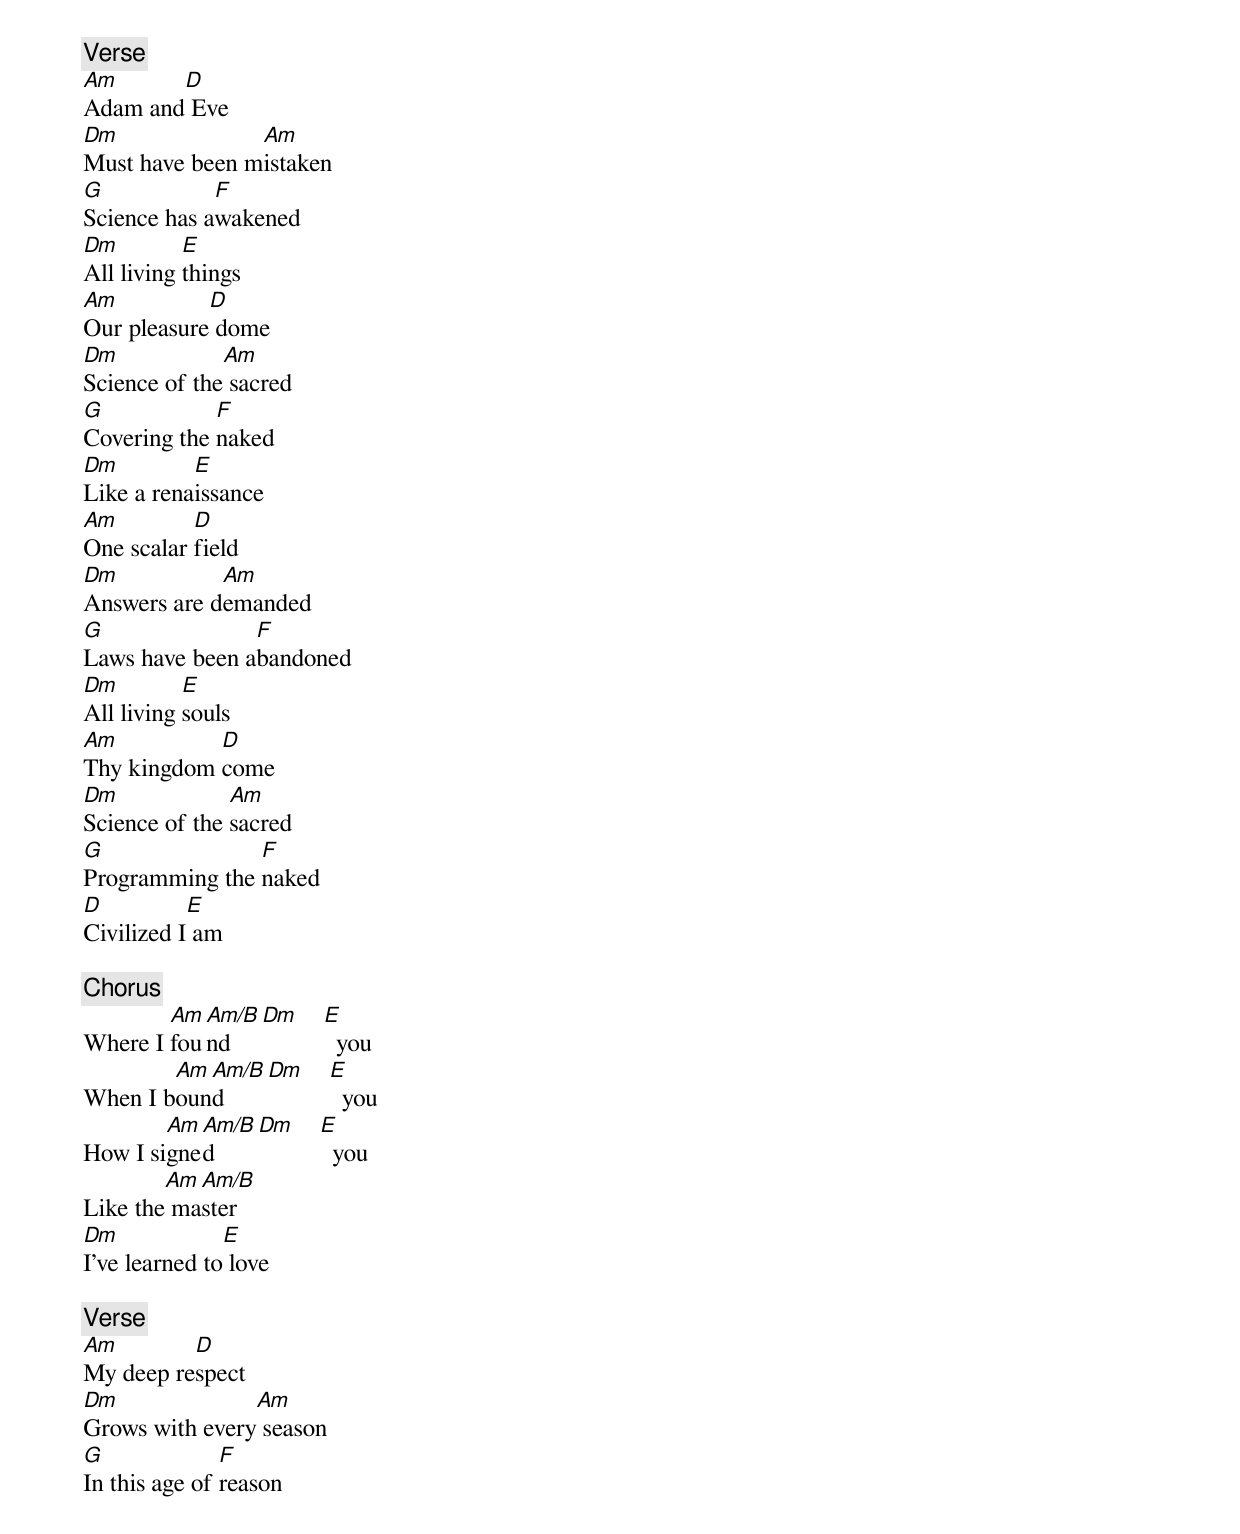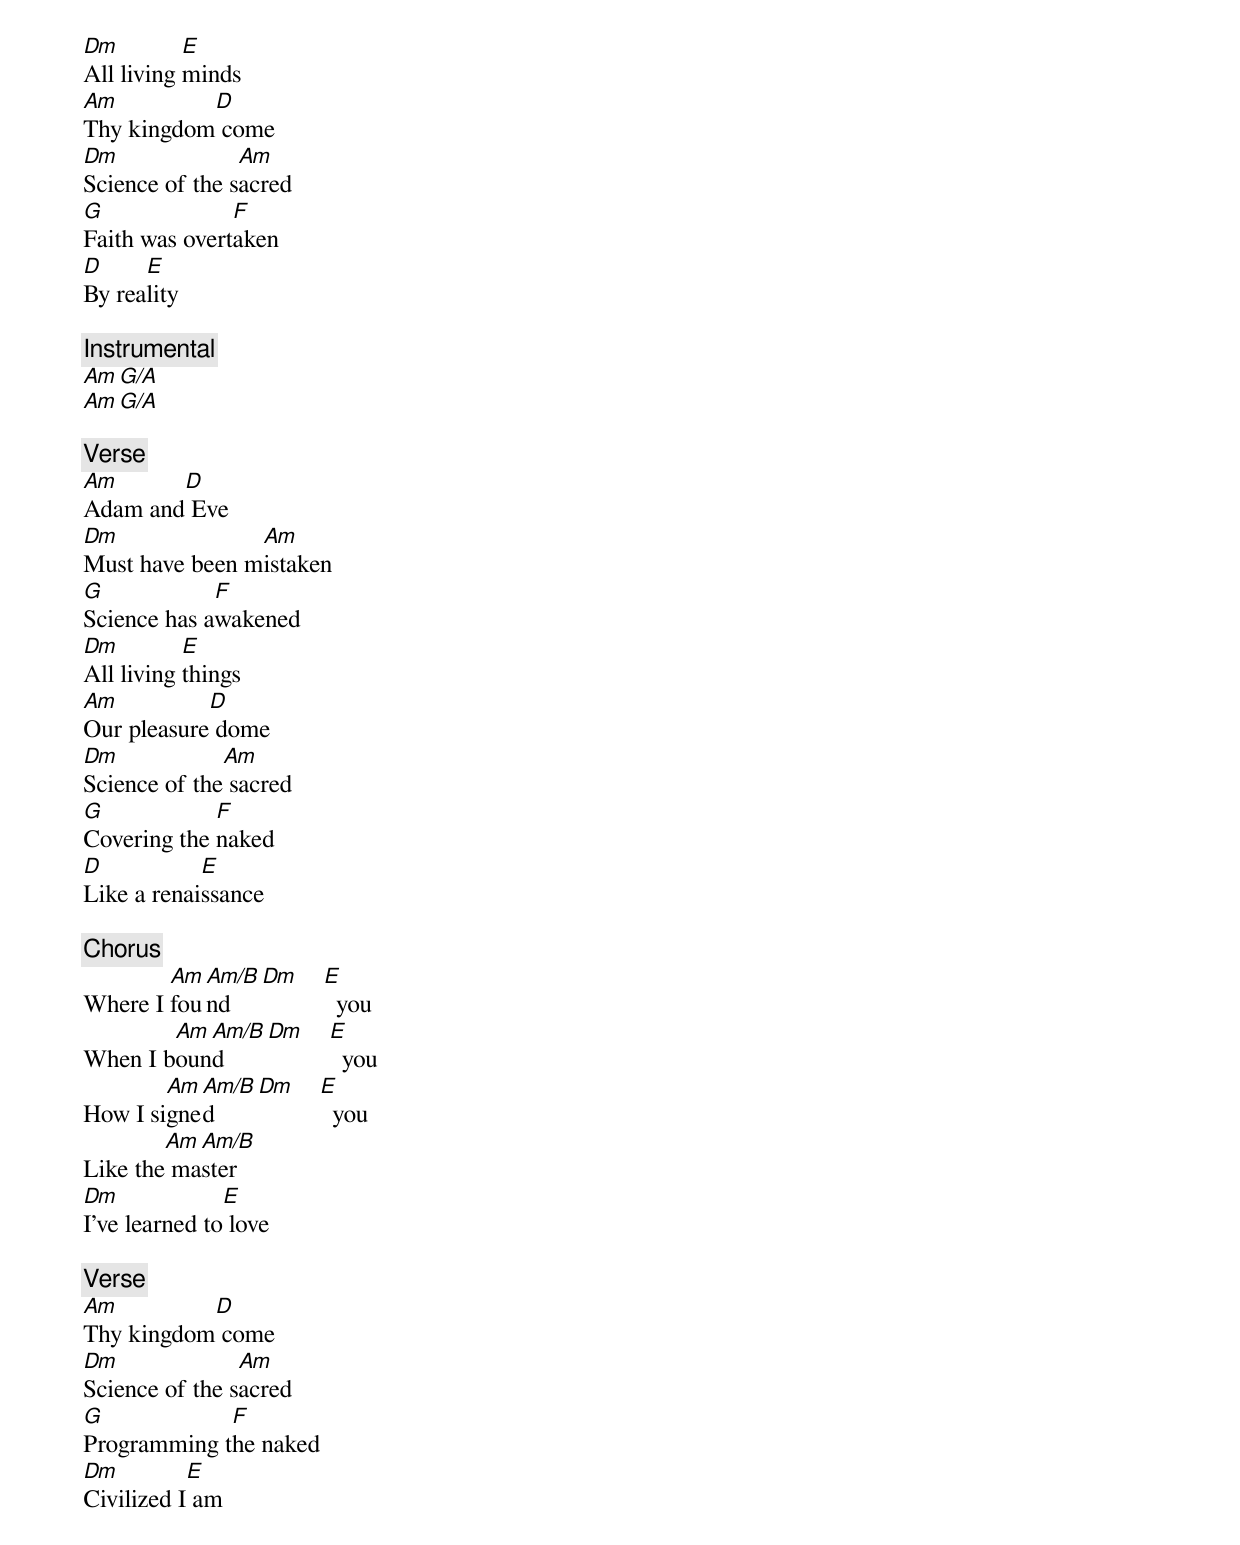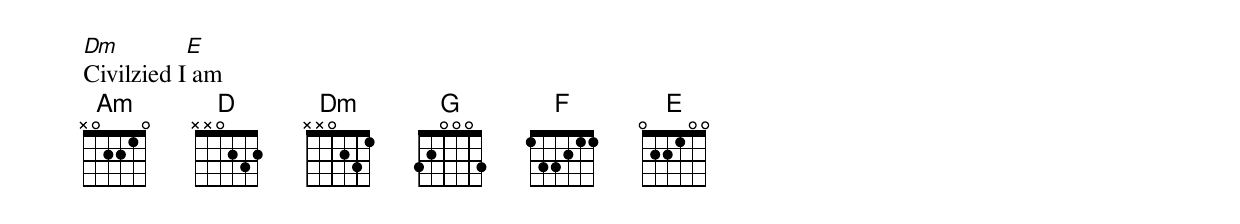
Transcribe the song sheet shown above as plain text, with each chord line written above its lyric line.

[Verse]
Am      D
Adam and Eve
Dm              Am
Must have been mistaken
G            F
Science has awakened
Dm         E
All living things
Am          D
Our pleasure dome
Dm            Am
Science of the sacred
G            F
Covering the naked
Dm         E
Like a renaissance
Am         D
One scalar field
Dm           Am
Answers are demanded
G               F
Laws have been abandoned
Dm         E
All living souls
Am          D
Thy kingdom come
Dm             Am
Science of the sacred
G               F
Programming the naked
D          E
Civilized I am

[Chorus]
        Am Am/B Dm  E
Where I found         you
        Am Am/B Dm  E
When I bound          you
        Am Am/B Dm  E
How I signed          you
        Am Am/B
Like the master
Dm             E
I’ve learned to love

[Verse]
Am        D
My deep respect
Dm              Am
Grows with every season
G              F
In this age of reason
Dm         E
All living minds
Am         D
Thy kingdom come
Dm              Am
Science of the sacred
G              F
Faith was overtaken
D     E
By reality

[Instrumental]
Am G/A
Am G/A

[Verse]
Am      D
Adam and Eve
Dm              Am
Must have been mistaken
G            F
Science has awakened
Dm         E
All living things
Am          D
Our pleasure dome
Dm            Am
Science of the sacred
G            F
Covering the naked
D           E
Like a renaissance

[Chorus]
        Am Am/B Dm  E
Where I found         you
        Am Am/B Dm  E
When I bound          you
        Am Am/B Dm  E
How I signed          you
        Am Am/B
Like the master
Dm             E
I’ve learned to love

[Verse]
Am         D
Thy kingdom come
Dm              Am
Science of the sacred
G            F
Programming the naked
Dm         E
Civilized I am
Dm         E
Civilzied I am
